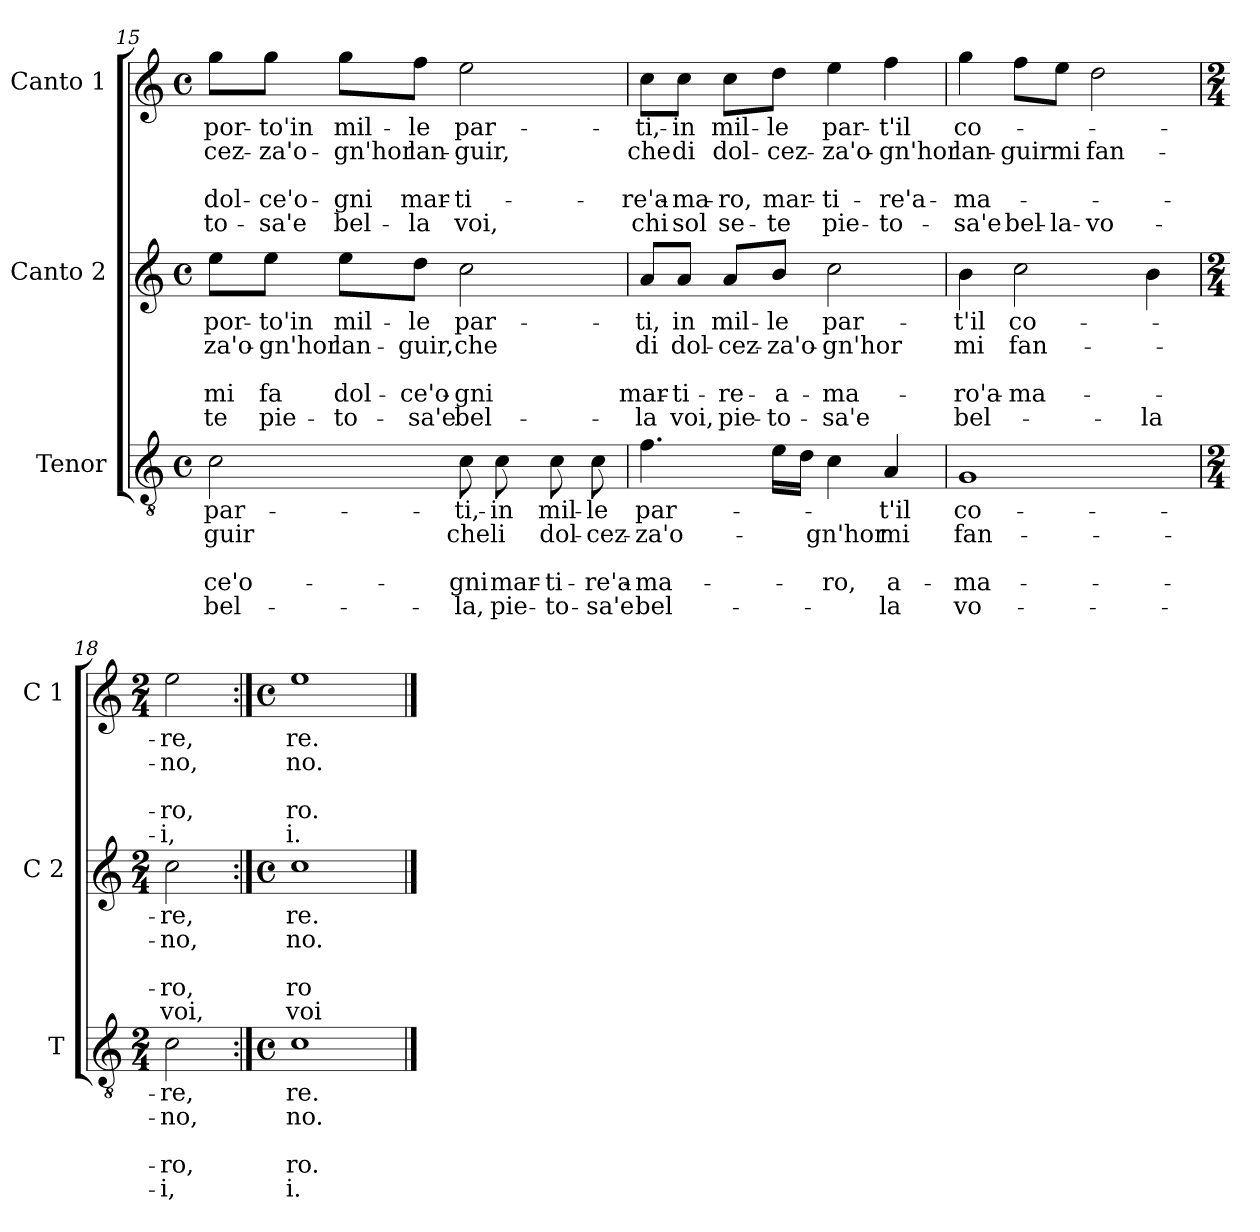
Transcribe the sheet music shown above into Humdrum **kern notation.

**kern	**text	**text	**text	**text	**text	**kern	**text	**text	**text	**text	**text	**kern	**text	**text	**text	**text	**text
*part3	*part3	*part3	*part3	*part3	*part3	*part2	*part2	*part2	*part2	*part2	*part2	*part1	*part1	*part1	*part1	*part1	*part1
*staff3	*staff3	*staff3	*staff3	*staff3	*staff3	*staff2	*staff2	*staff2	*staff2	*staff2	*staff2	*staff1	*staff1	*staff1	*staff1	*staff1	*staff1
*I"Tenor	*	*	*	*	*	*I"Canto 2	*	*	*	*	*	*I"Canto 1	*	*	*	*	*
*I'T	*	*	*	*	*	*I'C 2	*	*	*	*	*	*I'C 1	*	*	*	*	*
!!LO:LB:g=z
*clefGv2	*	*	*	*	*	*clefG2	*	*	*	*	*	*clefG2	*	*	*	*	*
*k[]	*	*	*	*	*	*k[]	*	*	*	*	*	*k[]	*	*	*	*	*
*C:	*	*	*	*	*	*C:	*	*	*	*	*	*C:	*	*	*	*	*
*M4/4	*	*	*	*	*	*M4/4	*	*	*	*	*	*M4/4	*	*	*	*	*
*met(c)	*	*	*	*	*	*met(c)	*	*	*	*	*	*met(c)	*	*	*	*	*
=15	=15	=15	=15	=15	=15	=15	=15	=15	=15	=15	=15	=15	=15	=15	=15	=15	=15
!	!LO:LY:b	!LO:LY:b	!	!LO:LY:b	!LO:LY:b	!	!LO:LY:b	!LO:LY:b	!	!LO:LY:b	!LO:LY:b	!	!LO:LY:b	!LO:LY:b	!	!LO:LY:b	!LO:LY:b
2c\	par-	-guir	.	-ce'o-	bel-	8ee\L	por-	-za'o-	.	-mi	-te	8gg\L	por-	-cez-	.	dol-	-to-
!	!	!	!	!	!	!	!LO:LY:b	!LO:LY:b	!	!LO:LY:b	!LO:LY:b	!	!LO:LY:b	!LO:LY:b	!	!LO:LY:b	!LO:LY:b
.	.	.	.	.	.	8ee\J	-to'in	-gn'hor	.	fa	pie-	8gg\J	-to'in	-za'o-	.	-ce'o-	-sa'e
!	!	!	!	!	!	!	!LO:LY:b	!LO:LY:b	!	!LO:LY:b	!LO:LY:b	!	!LO:LY:b	!LO:LY:b	!	!LO:LY:b	!LO:LY:b
.	.	.	.	.	.	8ee\L	mil-	lan-	.	dol-	-to-	8gg\L	mil-	-gn'hor	.	-gni	bel-
!	!	!	!	!	!	!	!LO:LY:b	!LO:LY:b	!	!LO:LY:b	!LO:LY:b	!	!LO:LY:b	!LO:LY:b	!	!LO:LY:b	!LO:LY:b
.	.	.	.	.	.	8dd\J	-le	-guir,	.	-ce'o-	-sa'e	8ff\J	-le	lan-	.	mar-	-la
!	!LO:LY:b	!LO:LY:b	!	!LO:LY:b	!LO:LY:b	!	!LO:LY:b	!LO:LY:b	!	!LO:LY:b	!LO:LY:b	!	!LO:LY:b	!LO:LY:b	!	!LO:LY:b	!LO:LY:b
8c\	-ti,-	che	.	-gni	-la,	2cc\	par-	che	.	-gni	bel-	2ee\	par-	-guir,	.	-ti-	voi,
!	!LO:LY:b	!LO:LY:b	!	!LO:LY:b	!LO:LY:b	!	!	!	!	!	!	!	!	!	!	!	!
8c\	-in	li	.	mar-	pie-	.	.	.	.	.	.	.	.	.	.	.	.
!	!LO:LY:b	!LO:LY:b	!	!LO:LY:b	!LO:LY:b	!	!	!	!	!	!	!	!	!	!	!	!
8c\	mil-	dol-	.	-ti-	-to-	.	.	.	.	.	.	.	.	.	.	.	.
!	!LO:LY:b	!LO:LY:b	!	!LO:LY:b	!LO:LY:b	!	!	!	!	!	!	!	!	!	!	!	!
8c\	-le	-cez-	.	-re'a-	-sa'e	.	.	.	.	.	.	.	.	.	.	.	.
=16	=16	=16	=16	=16	=16	=16	=16	=16	=16	=16	=16	=16	=16	=16	=16	=16	=16
!	!LO:LY:b	!LO:LY:b	!	!LO:LY:b	!LO:LY:b	!	!LO:LY:b	!LO:LY:b	!	!LO:LY:b	!LO:LY:b	!	!LO:LY:b	!LO:LY:b	!	!LO:LY:b	!LO:LY:b
4.f\	par-	-za'o-	.	-ma-	bel-	8a/L	-ti,	di	.	mar-	-la	8cc\L	-ti,-	che	.	-re'a-	chi
!	!	!	!	!	!	!	!LO:LY:b	!LO:LY:b	!	!LO:LY:b	!LO:LY:b	!	!LO:LY:b	!LO:LY:b	!	!LO:LY:b	!LO:LY:b
.	.	.	.	.	.	8a/J	in	dol-	.	-ti-	voi,	8cc\J	-in	di	.	-ma-	sol
!	!	!	!	!	!	!	!LO:LY:b	!LO:LY:b	!	!LO:LY:b	!LO:LY:b	!	!LO:LY:b	!LO:LY:b	!	!LO:LY:b	!LO:LY:b
.	.	.	.	.	.	8a/L	mil-	-cez-	.	-re-	pie-	8cc\L	mil-	dol-	.	-ro,	se-
!	!	!	!	!	!	!	!LO:LY:b	!LO:LY:b	!	!LO:LY:b	!LO:LY:b	!	!LO:LY:b	!LO:LY:b	!	!LO:LY:b	!LO:LY:b
16e\LL	.	.	.	.	.	8b/J	-le	-za'o-	.	-a-	-to-	8dd\J	-le	-cez-	.	mar-	-te
16d\JJ	.	.	.	.	.	.	.	.	.	.	.	.	.	.	.	.	.
!	!	!LO:LY:b	!	!LO:LY:b	!	!	!LO:LY:b	!LO:LY:b	!	!LO:LY:b	!LO:LY:b	!	!LO:LY:b	!LO:LY:b	!	!LO:LY:b	!LO:LY:b
4c\	.	-gn'hor	.	-ro,	.	2cc\	par-	-gn'hor	.	-ma-	-sa'e	4ee\	par-	-za'o-	.	-ti-	pie-
!	!LO:LY:b	!LO:LY:b	!	!LO:LY:b	!LO:LY:b	!	!	!	!	!	!	!	!LO:LY:b	!LO:LY:b	!	!LO:LY:b	!LO:LY:b
4A/	-t'il	mi	.	a-	-la	.	.	.	.	.	.	4ff\	-t'il	-gn'hor	.	-re'a-	-to-
=17	=17	=17	=17	=17	=17	=17	=17	=17	=17	=17	=17	=17	=17	=17	=17	=17	=17
!	!LO:LY:b	!LO:LY:b	!	!LO:LY:b	!LO:LY:b	!	!LO:LY:b	!LO:LY:b	!	!LO:LY:b	!LO:LY:b	!	!LO:LY:b	!LO:LY:b	!	!LO:LY:b	!LO:LY:b
1G	co-	fan-	.	-ma-	vo-	4b\	-t'il	mi	.	-ro'a-	bel-	4gg\	co-	lan-	.	-ma-	-sa'e
!	!	!	!	!	!	!	!LO:LY:b	!LO:LY:b	!	!LO:LY:b	!	!	!	!LO:LY:b	!	!	!LO:LY:b
.	.	.	.	.	.	2cc\	co-	fan-	.	-ma-	.	8ff\L	.	-guir	.	.	bel-
!	!	!	!	!	!	!	!	!	!	!	!	!	!	!LO:LY:b	!	!	!LO:LY:b
.	.	.	.	.	.	.	.	.	.	.	.	8ee\J	.	mi	.	.	-la-
!	!	!	!	!	!	!	!	!	!	!	!	!	!	!LO:LY:b	!	!	!LO:LY:b
.	.	.	.	.	.	.	.	.	.	.	.	2dd\	.	fan-	.	.	-vo-
!	!	!	!	!	!	!	!	!	!	!	!LO:LY:b	!	!	!	!	!	!
.	.	.	.	.	.	4b\	.	.	.	.	-la	.	.	.	.	.	.
=18	=18	=18	=18	=18	=18	=18	=18	=18	=18	=18	=18	=18	=18	=18	=18	=18	=18
*M2/4	*	*	*	*	*	*M2/4	*	*	*	*	*	*M2/4	*	*	*	*	*
!	!LO:LY:b	!LO:LY:b	!	!LO:LY:b	!LO:LY:b	!	!LO:LY:b	!LO:LY:b	!	!LO:LY:b	!LO:LY:b	!	!LO:LY:b	!LO:LY:b	!	!LO:LY:b	!LO:LY:b
2c\	-re,	-no,	.	-ro,	-i,	2cc\	-re,	-no,	.	-ro,	voi,	2ee\	-re,	-no,	.	-ro,	-i,
=19:|!	=19:|!	=19:|!	=19:|!	=19:|!	=19:|!	=19:|!	=19:|!	=19:|!	=19:|!	=19:|!	=19:|!	=19:|!	=19:|!	=19:|!	=19:|!	=19:|!	=19:|!
*M4/4	*	*	*	*	*	*M4/4	*	*	*	*	*	*M4/4	*	*	*	*	*
*met(c)	*	*	*	*	*	*met(c)	*	*	*	*	*	*met(c)	*	*	*	*	*
!	!LO:LY:b	!LO:LY:b	!	!LO:LY:b	!LO:LY:b	!	!LO:LY:b	!LO:LY:b	!	!LO:LY:b	!LO:LY:b	!	!LO:LY:b	!LO:LY:b	!	!LO:LY:b	!LO:LY:b
1c	re.	no.	.	ro.	i.	1cc	re.	no.	.	ro	voi	1ee	re.	no.	.	ro.	i.
==	==	==	==	==	==	==	==	==	==	==	==	==	==	==	==	==	==
*-	*-	*-	*-	*-	*-	*-	*-	*-	*-	*-	*-	*-	*-	*-	*-	*-	*-
